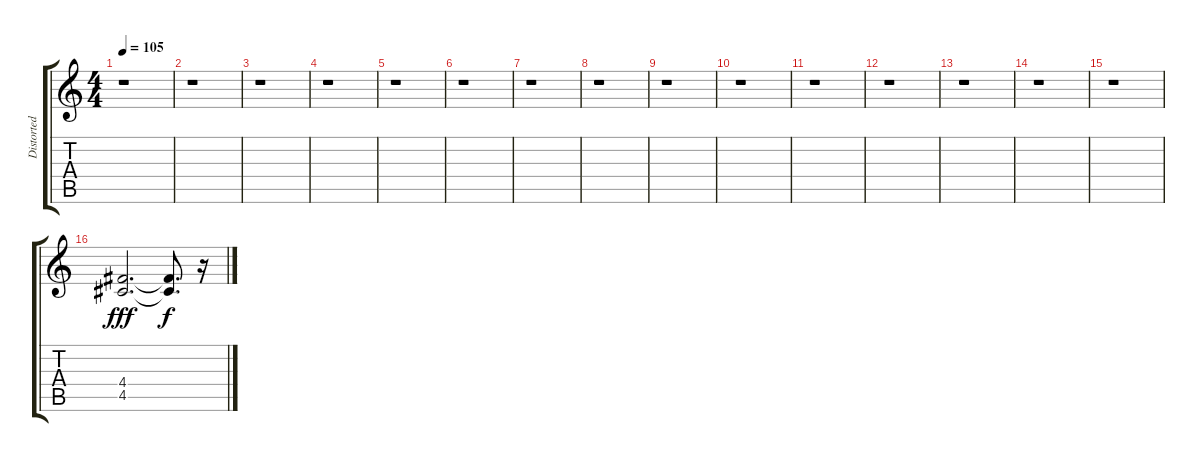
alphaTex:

\track ("Distorted Guitar" "Distorted ") {instrument distortionguitar}
\staff {score tabs}
\tuning (E4 B3 G3 D3 A2 E2) {hide}
\ts (4 4)
\tempo 105
\clef g2
\ks c
r.1{dy f} |
r.1 |
r.1 |
r.1 |
r.1 |
r.1 |
r.1 |
r.1 |
r.1 |
r.1 |
r.1 |
r.1 |
r.1 |
r.1 |
r.1 |
(4.4 4.5).2{d dy fff volume 10} (4.4{t} 4.5{t}).8{d dy f} r.16
